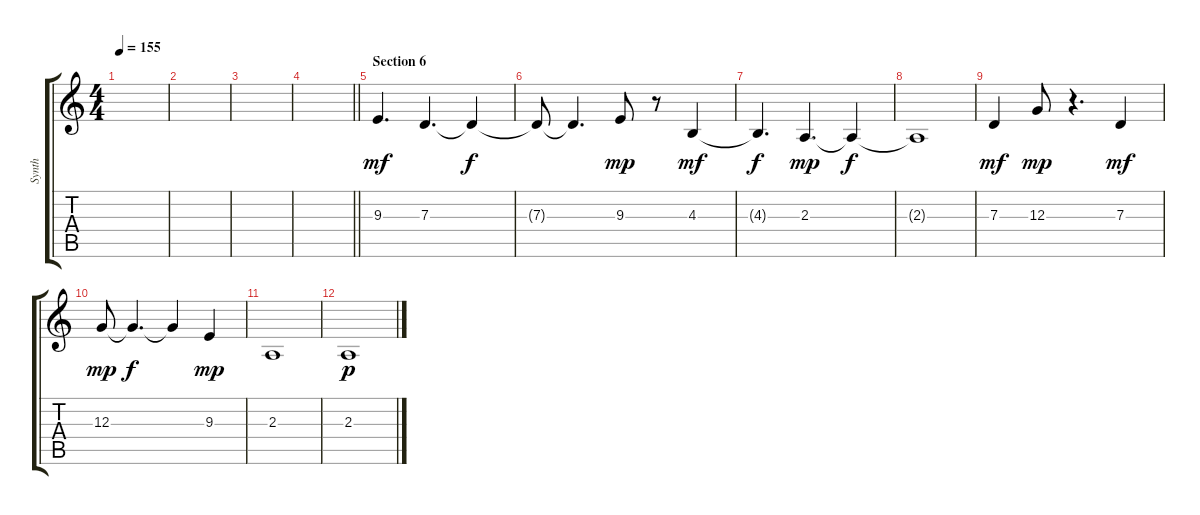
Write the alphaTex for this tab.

\track ("Synth" "Synth") {instrument lead3calliope}
\staff {score tabs}
\tuning (E4 B3 G3 D3 A2 E2) {hide}
\ts (4 4)
\tempo 155
\clef g2
\ks c
|
|
|
\barLineRight lightlight
|
\section ("" "Section 6")
9.3.4{d dy mf} 7.3.4{d} 7.3{t}.4{dy f} |
7.3{t}.8 7.3{t}.4{d} 9.3.8{dy mp} r.8 4.3.4{dy mf} |
4.3{t}.4{d dy f} 2.3.4{d dy mp} 2.3{t}.4{dy f} |
2.3{t}.1 |
7.3.4{dy mf} 12.3.8{dy mp} r.4{d} 7.3.4{dy mf} |
12.3.8{dy mp} 12.3{t}.4{d dy f} 12.3{t}.4 9.3.4{dy mp} |
2.3.1 |
2.3.1{dy p}
